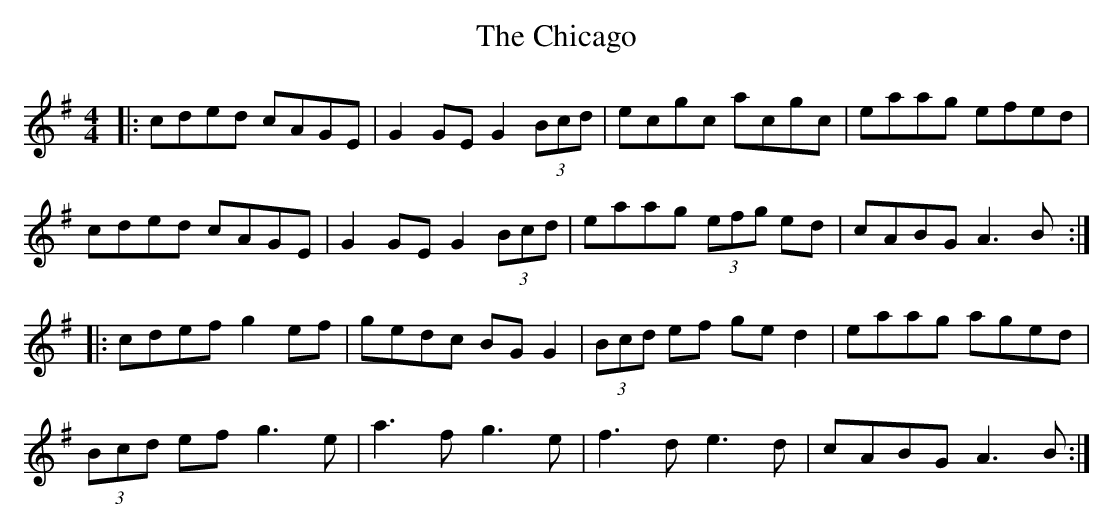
X:1
T: The Chicago
M: 4/4
L: 1/8
K: Ador
|:cded cAGE|G2GE G2(3Bcd|ecgc acgc|eaag efed|
cded cAGE|G2GE G2(3Bcd|eaag (3efg ed|cABG A3B:|
|:cdef g2ef|gedc BG G2|(3Bcd ef ged2|eaag aged|
(3Bcd ef g3e|a3f g3e|f3d e3d|cABG A3B:|
